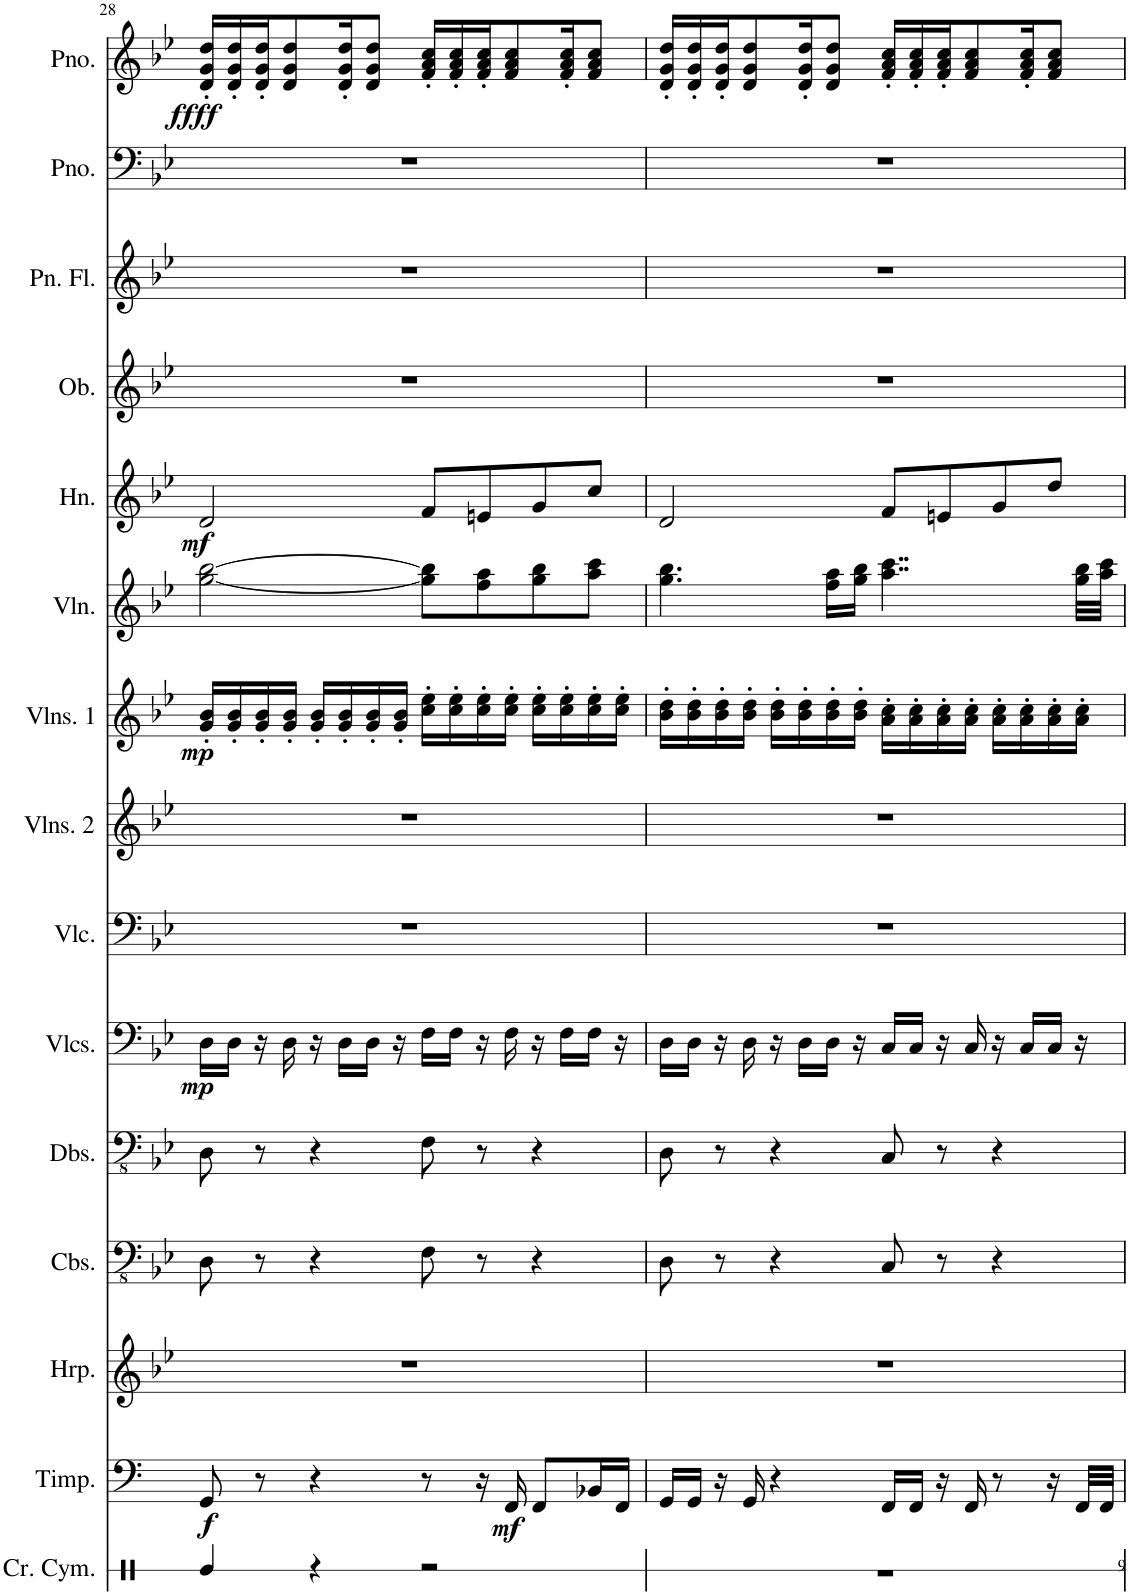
**kern	**kern	**dynam	**kern	**kern	**kern	**kern	**dynam	**kern	**kern	**kern	**dynam	**kern	**kern	**dynam	**kern	**kern	**kern	**kern	**dynam
*part15	*part14	*part14	*part13	*part12	*part11	*part10	*part10	*part9	*part8	*part7	*part7	*part6	*part5	*part5	*part4	*part3	*part2	*part1	*part1
*staff15	*staff14	*staff14	*staff13	*staff12	*staff11	*staff10	*staff10	*staff9	*staff8	*staff7	*staff7	*staff6	*staff5	*staff5	*staff4	*staff3	*staff2	*staff1	*staff1
*I"Crash Cymbal	*I"Timpani	*	*I"Harp	*I"Contrabasses	*I"Double Basses	*I"Violoncellos	*	*I"Violoncello	*I"Violins 2	*I"Violins 1	*	*I"Violin	*I"Horn	*	*I"Oboe	*I"Pan Flute	*I"Piano	*I"Piano	*
*I'Cr. Cym.	*I'Timp.	*	*I'Hrp.	*I'Cbs.	*I'Dbs.	*I'Vlcs.	*	*I'Vlc.	*I'Vlns. 2	*I'Vlns. 1	*	*I'Vln.	*I'Hn.	*	*I'Ob.	*I'Pn. Fl.	*I'Pno.	*I'Pno.	*
!!LO:PB:g=z
*clefX	*clefF4	*	*clefG2	*clefFv4	*clefFv4	*clefF4	*	*clefF4	*clefG2	*clefG2	*	*clefG2	*clefG2	*	*clefG2	*clefG2	*clefF4	*clefG2	*
*	*	*	*	*	*	*	*	*	*	*	*	*	*Trd4c7	*	*	*	*	*	*
*k[]	*k[]	*	*k[b-e-]	*k[b-e-]	*k[b-e-]	*k[b-e-]	*	*k[b-e-]	*k[b-e-]	*k[b-e-]	*	*k[b-e-]	*k[b-e-]	*	*k[b-e-]	*k[b-e-]	*k[b-e-]	*k[b-e-]	*
*M4/4	*M4/4	*	*M4/4	*M4/4	*M4/4	*M4/4	*	*M4/4	*M4/4	*M4/4	*	*M4/4	*M4/4	*	*M4/4	*M4/4	*M4/4	*M4/4	*
=28	=28	=28	=28	=28	=28	=28	=28	=28	=28	=28	=28	=28	=28	=28	=28	=28	=28	=28	=28
!	!	!LO:DY:b	!	!	!	!	!LO:DY:b	!	!	!	!LO:DY:b	!	!	!LO:DY:b	!	!	!	!	!LO:DY:b
4Re/	8GG/	f	1r	8DD\	8DD\	16D\LL	mp	1r	1r	16g/' 16b-/'LL	mp	[2gg\ [2bb-\	2d/	mf	1r	1r	1r	16d/' 16g/' 16dd/'LL	ffff
.	.	.	.	.	.	16D\JJ	.	.	.	16g/' 16b-/'	.	.	.	.	.	.	.	16d/' 16g/' 16dd/'	.
.	8r	.	.	8r	8r	16r	.	.	.	16g/' 16b-/'	.	.	.	.	.	.	.	16d/' 16g/' 16dd/'J	.
.	.	.	.	.	.	16D\	.	.	.	16g/' 16b-/'JJ	.	.	.	.	.	.	.	8d/ 8g/ 8dd/	.
4r	4r	.	.	4r	4r	16r	.	.	.	16g/' 16b-/'LL	.	.	.	.	.	.	.	.	.
.	.	.	.	.	.	16D\LL	.	.	.	16g/' 16b-/'	.	.	.	.	.	.	.	16d/' 16g/' 16dd/'K	.
.	.	.	.	.	.	16D\JJ	.	.	.	16g/' 16b-/'	.	.	.	.	.	.	.	8d/ 8g/ 8dd/J	.
.	.	.	.	.	.	16r	.	.	.	16g/' 16b-/'JJ	.	.	.	.	.	.	.	.	.
2r	8r	.	.	8FF\	8FF\	16F\LL	.	.	.	16cc\' 16ee-\'LL	.	8gg\] 8bb-\]L	8f/L	.	.	.	.	16f/' 16a/' 16cc/'LL	.
.	.	.	.	.	.	16F\JJ	.	.	.	16cc\' 16ee-\'	.	.	.	.	.	.	.	16f/' 16a/' 16cc/'	.
.	16r	.	.	8r	8r	16r	.	.	.	16cc\' 16ee-\'	.	8ff\ 8aa\	8en/	.	.	.	.	16f/' 16a/' 16cc/'J	.
!	!	!LO:DY:b	!	!	!	!	!	!	!	!	!	!	!	!	!	!	!	!	!
.	16FF/	mf	.	.	.	16F\	.	.	.	16cc\' 16ee-\'JJ	.	.	.	.	.	.	.	8f/ 8a/ 8cc/	.
.	8FF/L	.	.	4r	4r	16r	.	.	.	16cc\' 16ee-\'LL	.	8gg\ 8bb-\	8g/	.	.	.	.	.	.
.	.	.	.	.	.	16F\LL	.	.	.	16cc\' 16ee-\'	.	.	.	.	.	.	.	16f/' 16a/' 16cc/'K	.
.	16BB-X/L	.	.	.	.	16F\JJ	.	.	.	16cc\' 16ee-\'	.	8aa\ 8ccc\J	8cc/J	.	.	.	.	8f/ 8a/ 8cc/J	.
.	16FF/JJ	.	.	.	.	16r	.	.	.	16cc\' 16ee-\'JJ	.	.	.	.	.	.	.	.	.
=29	=29	=29	=29	=29	=29	=29	=29	=29	=29	=29	=29	=29	=29	=29	=29	=29	=29	=29	=29
1r	16GG/LL	.	1r	8DD\	8DD\	16D\LL	.	1r	1r	16b-\' 16dd\'LL	.	4.gg\ 4.bb-\	2d/	.	1r	1r	1r	16d/' 16g/' 16dd/'LL	.
.	16GG/JJ	.	.	.	.	16D\JJ	.	.	.	16b-\' 16dd\'	.	.	.	.	.	.	.	16d/' 16g/' 16dd/'	.
.	16r	.	.	8r	8r	16r	.	.	.	16b-\' 16dd\'	.	.	.	.	.	.	.	16d/' 16g/' 16dd/'J	.
.	16GG/	.	.	.	.	16D\	.	.	.	16b-\' 16dd\'JJ	.	.	.	.	.	.	.	8d/ 8g/ 8dd/	.
.	4r	.	.	4r	4r	16r	.	.	.	16b-\' 16dd\'LL	.	.	.	.	.	.	.	.	.
.	.	.	.	.	.	16D\LL	.	.	.	16b-\' 16dd\'	.	.	.	.	.	.	.	16d/' 16g/' 16dd/'K	.
.	.	.	.	.	.	16D\JJ	.	.	.	16b-\' 16dd\'	.	16ff\ 16aa\LL	.	.	.	.	.	8d/ 8g/ 8dd/J	.
.	.	.	.	.	.	16r	.	.	.	16b-\' 16dd\'JJ	.	16gg\ 16bb-\JJ	.	.	.	.	.	.	.
.	16FF/LL	.	.	8CC/	8CC/	16C/LL	.	.	.	16a\' 16cc\'LL	.	4..aa\ 4..ccc\	8f/L	.	.	.	.	16f/' 16a/' 16cc/'LL	.
.	16FF/JJ	.	.	.	.	16C/JJ	.	.	.	16a\' 16cc\'	.	.	.	.	.	.	.	16f/' 16a/' 16cc/'	.
.	16r	.	.	8r	8r	16r	.	.	.	16a\' 16cc\'	.	.	8en/	.	.	.	.	16f/' 16a/' 16cc/'J	.
.	16FF/	.	.	.	.	16C/	.	.	.	16a\' 16cc\'JJ	.	.	.	.	.	.	.	8f/ 8a/ 8cc/	.
.	8r	.	.	4r	4r	16r	.	.	.	16a\' 16cc\'LL	.	.	8g/	.	.	.	.	.	.
.	.	.	.	.	.	16C/LL	.	.	.	16a\' 16cc\'	.	.	.	.	.	.	.	16f/' 16a/' 16cc/'K	.
.	16r	.	.	.	.	16C/JJ	.	.	.	16a\' 16cc\'	.	.	8dd/J	.	.	.	.	8f/ 8a/ 8cc/J	.
.	32FF/LLL	.	.	.	.	16r	.	.	.	16a\' 16cc\'JJ	.	32gg\ 32bb-\LLL	.	.	.	.	.	.	.
.	32FF/JJJ	.	.	.	.	.	.	.	.	.	.	32aa\ 32ccc\JJJ	.	.	.	.	.	.	.
=	=	=	=	=	=	=	=	=	=	=	=	=	=	=	=	=	=	=	=
*-	*-	*-	*-	*-	*-	*-	*-	*-	*-	*-	*-	*-	*-	*-	*-	*-	*-	*-	*-
